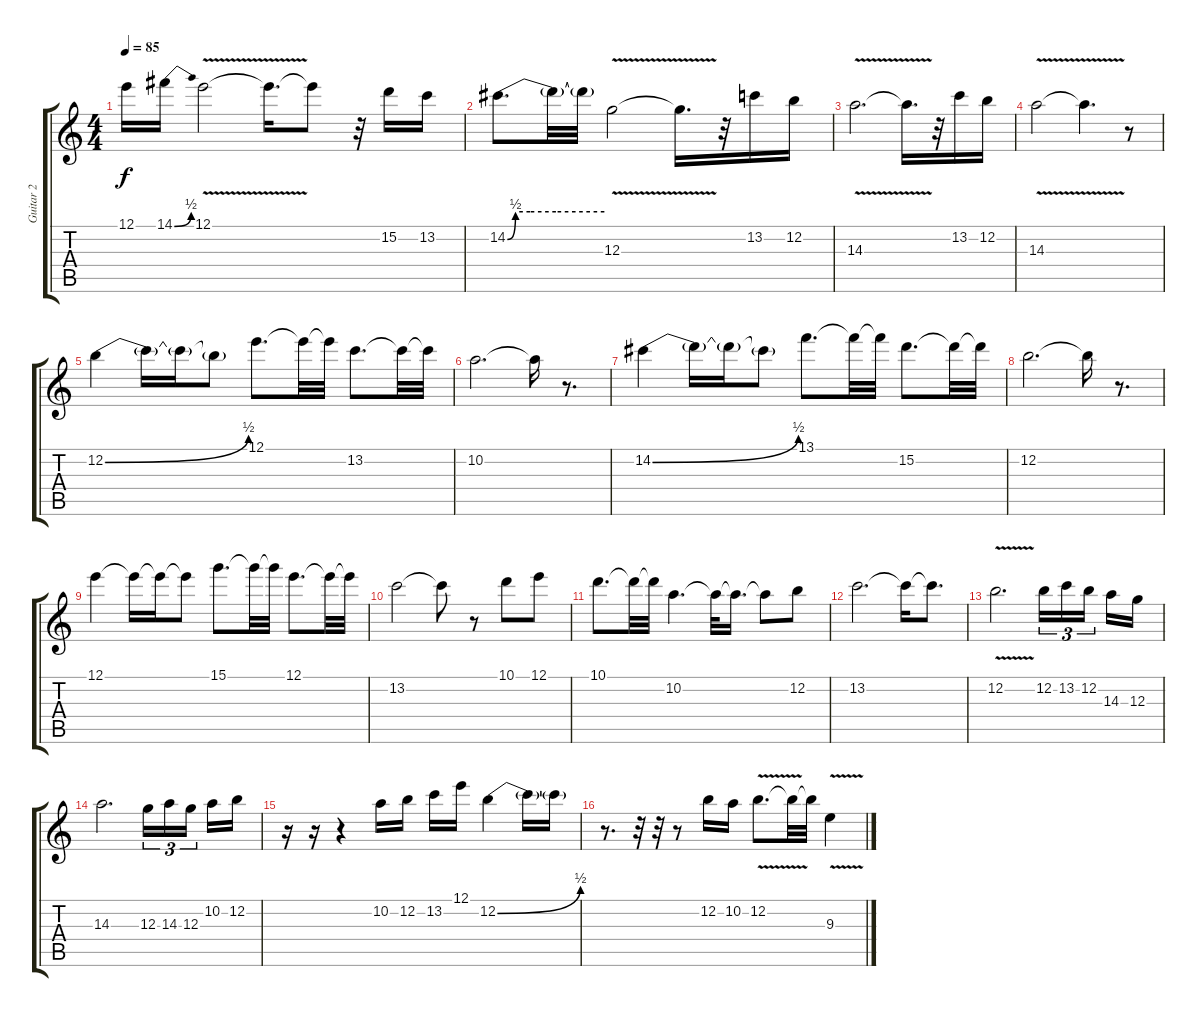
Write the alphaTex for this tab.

\track ("Guitar 2" "Guitar 2") {instrument distortionguitar}
\staff {score tabs}
\tuning (E4 B3 G3 D3 A2 E2) {hide}
\ts (4 4)
\tempo 85
\clef g2
\ks c
12.1.16{dy f} 14.1{be (bend 0 0 60 2)}.16 12.1{v}.2 12.1{t}.16{d} 12.1{t}.8 r.32 15.2.16 13.2.16 |
14.2{be (custom 0 0 5 2 14 2 30 2 60 2)}.8{d} 14.2{t}.32 14.2{t}.32 12.3{v}.2 12.3{t}.16{d} r.32 13.2.16 12.2.16 |
14.3{v}.2{d} 14.3{t}.16{d} r.32 13.2.16 12.2.16 |
14.3{v}.2 14.3{t}.4{d} r.8 |
12.2{be (bend 0 0 60 2)}.4{volume 16} 12.2{t}.16 12.2{t}.16 12.2{t}.8 12.1.8{d} 12.1{t}.32 12.1{t}.32 13.2.8{d} 13.2{t}.32 13.2{t}.32 |
10.2.2{d} 10.2{t}.16 r.8{d} |
14.2{be (bend 0 0 60 2)}.4 14.2{t}.16 14.2{t}.16 14.2{t}.8 13.1.8{d} 13.1{t}.32 13.1{t}.32 15.2.8{d} 15.2{t}.32 15.2{t}.32 |
12.2.2{d} 12.2{t}.16 r.8{d} |
12.1.4 12.1{t}.16 12.1{t}.16 12.1{t}.8 15.1.8{d} 15.1{t}.32 15.1{t}.32 12.1.8{d} 12.1{t}.32 12.1{t}.32 |
13.2.2 13.2{t}.8 r.8 10.1.8 12.1.8 |
10.1.8{d} 10.1{t}.32 10.1{t}.32 10.2.4{d} 10.2{t}.32 10.2{t}.16{d} 10.2{t}.8 12.2.8 |
13.2.2{d} 13.2{t}.16 13.2{t}.8{d} |
12.2{v}.2{d} 12.2.16{tu (3 2)} 13.2.16{tu (3 2)} 12.2.16{tu (3 2)} 14.3.16 12.3.16 |
14.3.2{d} 12.3.16{tu (3 2)} 14.3.16{tu (3 2)} 12.3.16{tu (3 2)} 10.2.16 12.2.16 |
r.16 r.16 r.4 10.2.16 12.2.16 13.2.16 12.1.16 12.2{be (bend 0 0 60 2)}.4 12.2{t}.16 12.2{t}.16 |
r.8{d} r.32 r.32 r.8 12.2.16 10.2.16 12.2{v}.8{d} 12.2{t}.32 12.2{t}.32 9.3{v}.4
